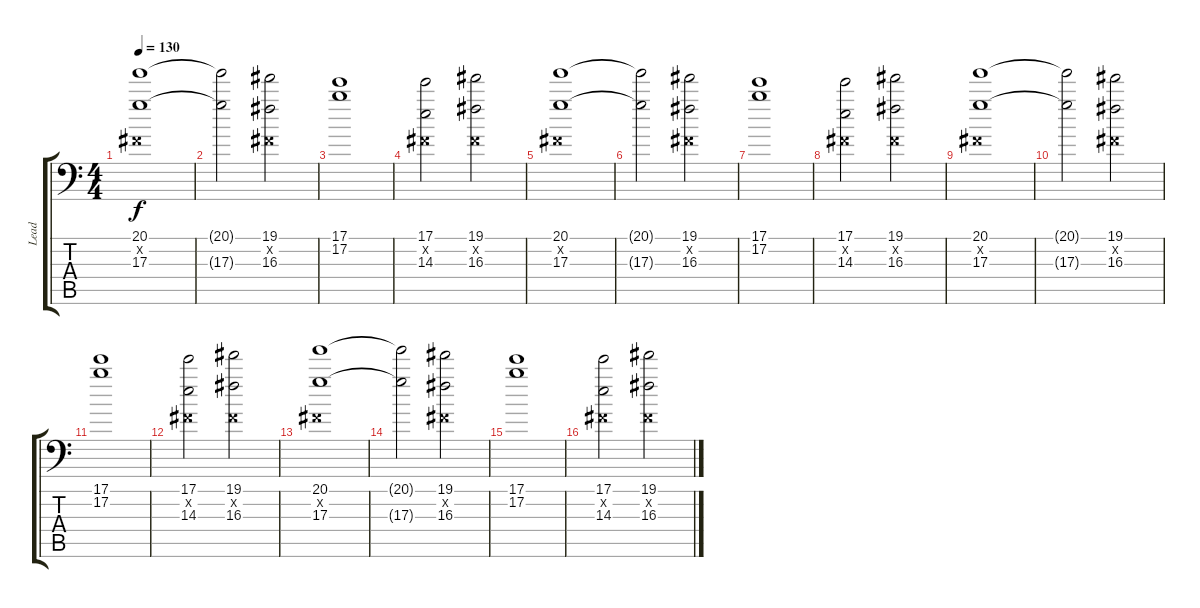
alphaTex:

\track ("Lead" "Lead") {instrument distortionguitar}
\staff {score tabs}
\tuning (B3 Gb3 D3 A2 E2 A1) {hide}
\ts (4 4)
\tempo 130
\clef f4
\ks c
(20.1 0.2{x} 17.3).1{dy f instrument electricguitarjazz} |
(20.1{t} 17.3{t}).2 (19.1 0.2{x} 16.3).2 |
(17.1 17.2).1 |
(17.1 0.2{x} 14.3).2 (19.1 0.2{x} 16.3).2 |
(20.1 0.2{x} 17.3).1 |
(20.1{t} 17.3{t}).2 (19.1 0.2{x} 16.3).2 |
(17.1 17.2).1 |
(17.1 0.2{x} 14.3).2 (19.1 0.2{x} 16.3).2 |
(20.1 0.2{x} 17.3).1 |
(20.1{t} 17.3{t}).2 (19.1 0.2{x} 16.3).2 |
(17.1 17.2).1 |
(17.1 0.2{x} 14.3).2 (19.1 0.2{x} 16.3).2 |
(20.1 0.2{x} 17.3).1 |
(20.1{t} 17.3{t}).2 (19.1 0.2{x} 16.3).2 |
(17.1 17.2).1 |
(17.1 0.2{x} 14.3).2 (19.1 0.2{x} 16.3).2
